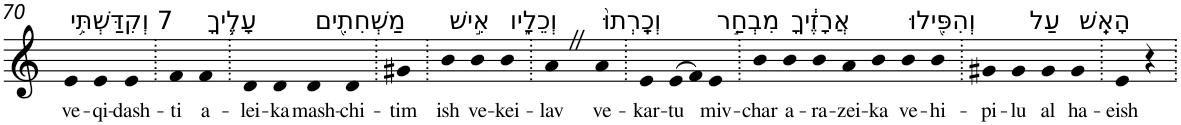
**kern	**text
*part1	*part1
*staff1	*staff1
*I"Piano	*
*I'Pno	*
!!LO:PB:g=z
*clefG2	*
*k[]	*
=70	=70
!LO:TX:a:t=7 וְקִדַּשְׁתִּ֥י	!
!	!LO:LY:b
4e	ve-
!	!LO:LY:b
4e	-qi-
!	!LO:LY:b
4e	-dash-
=71.	=71.
!	!LO:LY:b
4f	-ti
!LO:TX:a:t=עָלֶ֛יךָ	!
!	!LO:LY:b
4f	a-
=72.	=72.
!	!LO:LY:b
4d	-lei-
!	!LO:LY:b
4d	-ka
!LO:TX:a:t=מַשְׁחִתִ֖ים	!
!	!LO:LY:b
4d	mash-
!	!LO:LY:b
4d	-chi-
=73.	=73.
!	!LO:LY:b
4g#X	-tim
=74.	=74.
!LO:TX:a:t=אִ֣ישׁ	!
!	!LO:LY:b
4b	ish
!LO:TX:a:t=וְכֵלָ֑יו	!
!	!LO:LY:b
4b	ve-
!	!LO:LY:b
4b	-kei-
=75.	=75.
!	!LO:LY:b
4aZ	-lav
!LO:TX:a:t=וְכָֽרְתוּ֙	!
!	!LO:LY:b
4a	ve-
=76.	=76.
!	!LO:LY:b
4e	-kar-
!	!LO:LY:b
(>8e	-tu
8f)	.
!LO:TX:a:t=מִבְחַ֣ר	!
!	!LO:LY:b
4e	miv-
=77.	=77.
!	!LO:LY:b
4b	-char
!LO:TX:a:t=אֲרָזֶ֔יךָ	!
!	!LO:LY:b
4b	a-
!	!LO:LY:b
4b	-ra-
!	!LO:LY:b
4a	-zei-
!	!LO:LY:b
4b	-ka
!LO:TX:a:t=וְהִפִּ֖ילוּ	!
!	!LO:LY:b
4b	ve-
!	!LO:LY:b
4b	-hi-
=78.	=78.
!	!LO:LY:b
4g#X	-pi-
!	!LO:LY:b
4g#	-lu
!LO:TX:a:t=עַל	!
!	!LO:LY:b
4g#	al
!LO:TX:a:t=הָאֵֽשׁ	!
!	!LO:LY:b
4g#	ha-
=79.	=79.
!	!LO:LY:b
4e	-eish
4r	.
=.	=.
*-	*-
